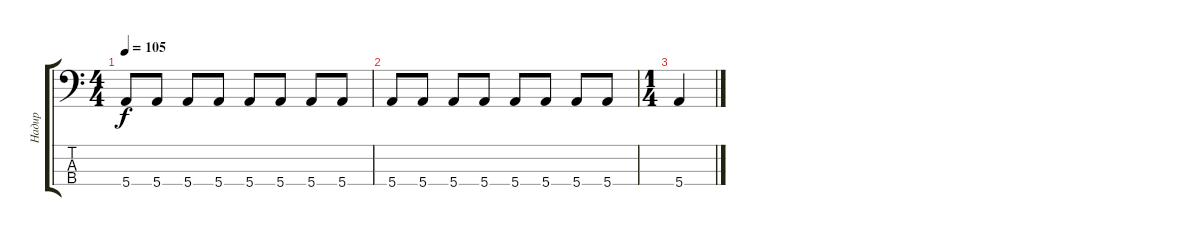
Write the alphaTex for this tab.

\track ("Надир" "Надир") {instrument electricbassfinger}
\staff {score tabs}
\tuning (G2 D2 A1 E1) {hide}
\ts (4 4)
\tempo 105
\clef f4
\ks c
5.4.8{dy f} 5.4.8 5.4.8 5.4.8 5.4.8 5.4.8 5.4.8 5.4.8 |
5.4.8 5.4.8 5.4.8 5.4.8 5.4.8 5.4.8 5.4.8 5.4.8 |
\ts (1 4)
5.4.4
